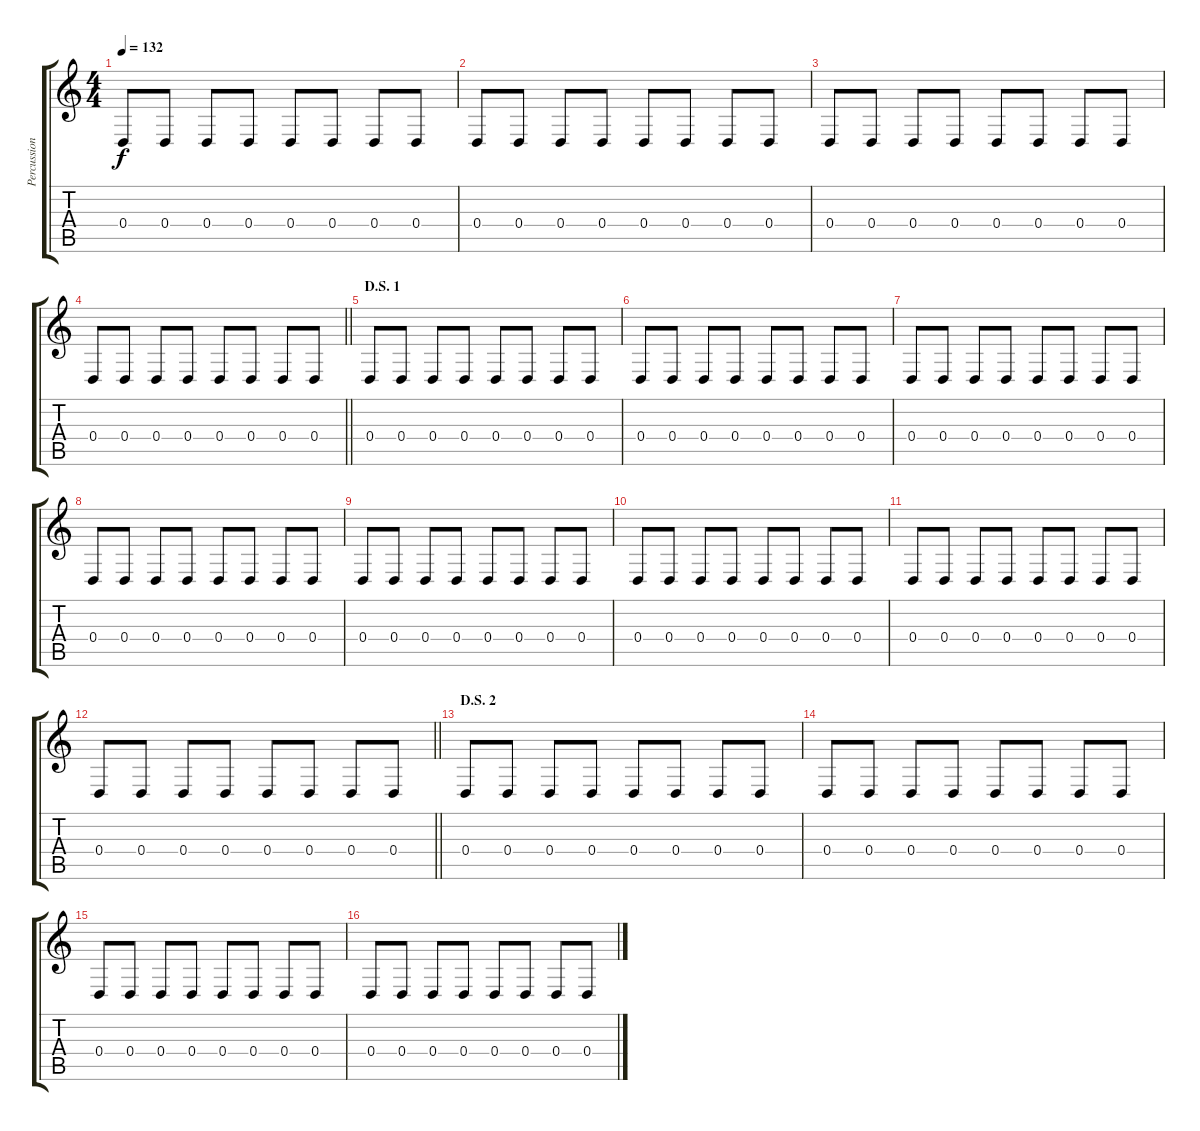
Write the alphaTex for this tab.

\track ("Percussion" "Percussion") {instrument reversecymbal}
\staff {score tabs}
\tuning (E4 B3 G3 D3 A2 E2) {hide}
\ts (4 4)
\tempo 132
\clef g2
\ks c
0.4.8{dy f} 0.4.8 0.4.8 0.4.8 0.4.8 0.4.8 0.4.8 0.4.8 |
0.4.8 0.4.8 0.4.8 0.4.8 0.4.8 0.4.8 0.4.8 0.4.8 |
0.4.8 0.4.8 0.4.8 0.4.8 0.4.8 0.4.8 0.4.8 0.4.8 |
\barLineRight lightlight
0.4.8 0.4.8 0.4.8 0.4.8 0.4.8 0.4.8 0.4.8 0.4.8 |
\section ("" "D.S. 1")
0.4.8 0.4.8 0.4.8 0.4.8 0.4.8 0.4.8 0.4.8 0.4.8 |
0.4.8 0.4.8 0.4.8 0.4.8 0.4.8 0.4.8 0.4.8 0.4.8 |
0.4.8 0.4.8 0.4.8 0.4.8 0.4.8 0.4.8 0.4.8 0.4.8 |
0.4.8 0.4.8 0.4.8 0.4.8 0.4.8 0.4.8 0.4.8 0.4.8 |
0.4.8 0.4.8 0.4.8 0.4.8 0.4.8 0.4.8 0.4.8 0.4.8 |
0.4.8 0.4.8 0.4.8 0.4.8 0.4.8 0.4.8 0.4.8 0.4.8 |
0.4.8 0.4.8 0.4.8 0.4.8 0.4.8 0.4.8 0.4.8 0.4.8 |
\barLineRight lightlight
0.4.8 0.4.8 0.4.8 0.4.8 0.4.8 0.4.8 0.4.8 0.4.8 |
\section ("" "D.S. 2")
0.4.8 0.4.8 0.4.8 0.4.8 0.4.8 0.4.8 0.4.8 0.4.8 |
0.4.8 0.4.8 0.4.8 0.4.8 0.4.8 0.4.8 0.4.8 0.4.8 |
0.4.8 0.4.8 0.4.8 0.4.8 0.4.8 0.4.8 0.4.8 0.4.8 |
0.4.8 0.4.8 0.4.8 0.4.8 0.4.8 0.4.8 0.4.8 0.4.8
